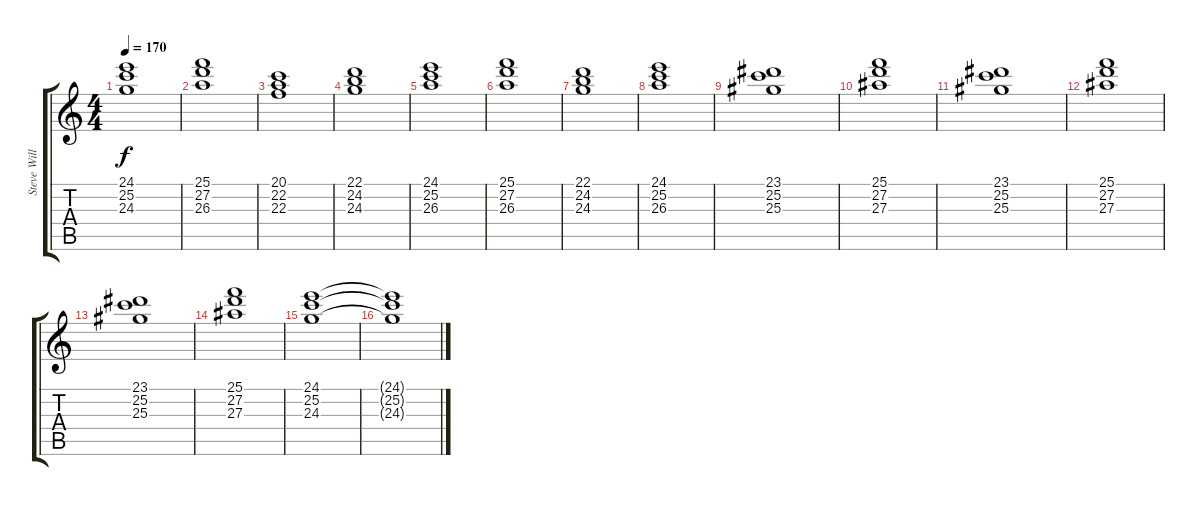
\track ("Steve Williams Acomp" "Steve Will") {instrument churchorgan}
\staff {score tabs}
\tuning (E4 B3 G3 D3 A2 E2) {hide}
\ts (4 4)
\tempo 170
\clef g2
\ks c
(24.1 25.2 24.3).1{dy f} |
(25.1 27.2 26.3).1 |
(20.1 22.2 22.3).1 |
(22.1 24.2 24.3).1 |
(24.1 25.2 26.3).1 |
(25.1 27.2 26.3).1 |
(22.1 24.2 24.3).1 |
(24.1 25.2 26.3).1 |
(23.1 25.2 25.3).1 |
(25.1 27.2 27.3).1 |
(23.1 25.2 25.3).1 |
(25.1 27.2 27.3).1 |
(23.1 25.2 25.3).1 |
(25.1 27.2 27.3).1 |
(24.1 25.2 24.3).1 |
(24.1{t} 25.2{t} 24.3{t}).1
